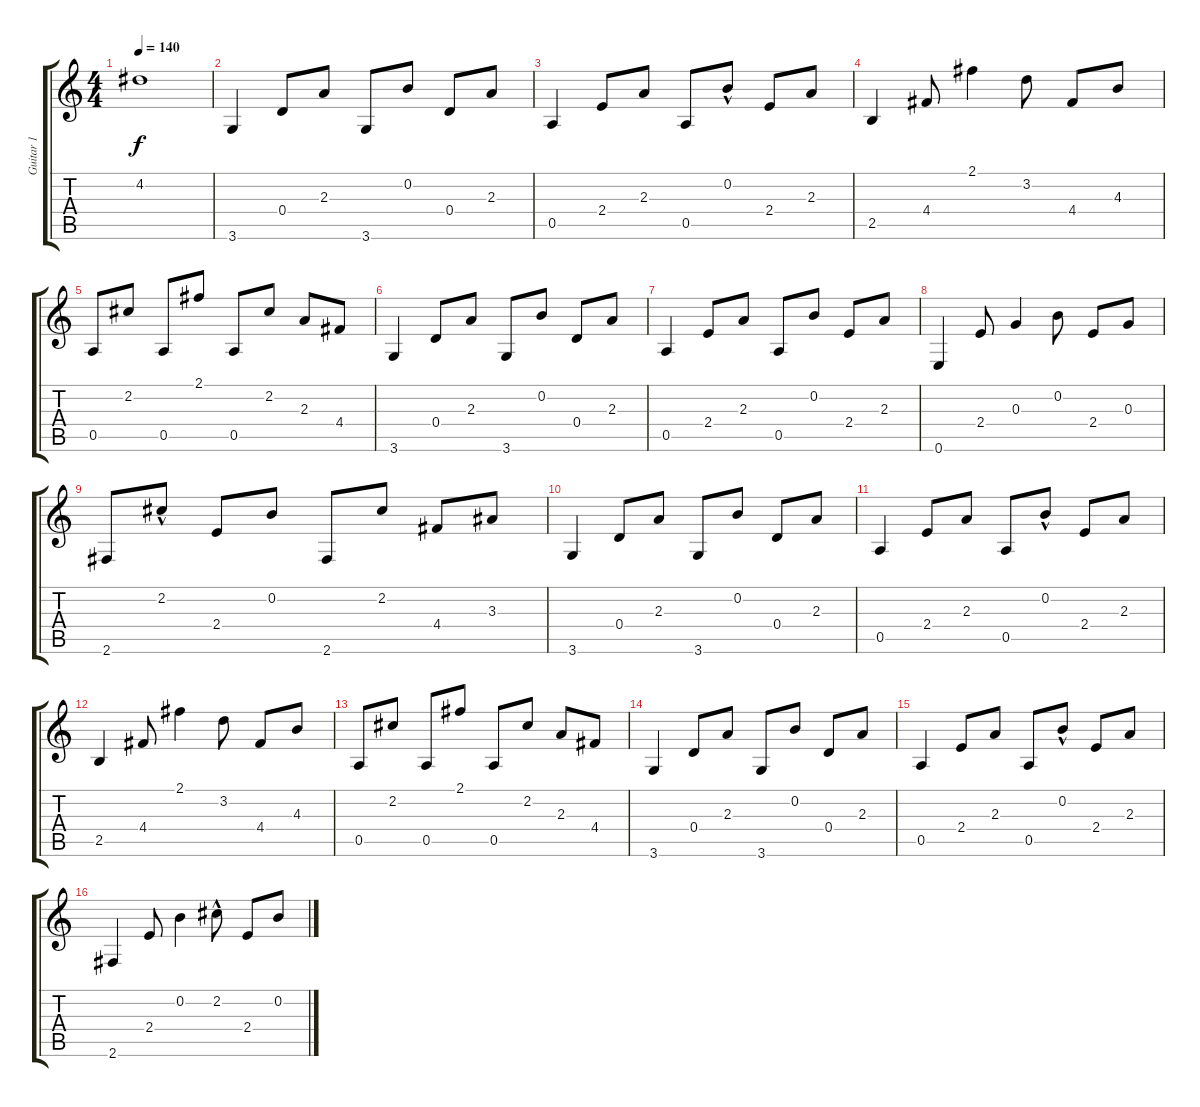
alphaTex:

\track ("Guitar 1" "Guitar 1") {instrument acousticguitarsteel}
\staff {score tabs}
\tuning (E4 B3 G3 D3 A2 E2) {hide}
\ts (4 4)
\tempo 140
\clef g2
\ks c
4.2.1{dy f} |
3.6.4 0.4.8 2.3.8 3.6.8 0.2.8 0.4.8 2.3.8 |
0.5.4 2.4.8 2.3.8 0.5.8 0.2{hac}.8 2.4.8 2.3.8 |
2.5.4 4.4.8 2.1.4 3.2.8 4.4.8 4.3.8 |
0.5.8 2.2.8 0.5.8 2.1.8 0.5.8 2.2.8 2.3.8 4.4.8 |
3.6.4 0.4.8 2.3.8 3.6.8 0.2.8 0.4.8 2.3.8 |
0.5.4 2.4.8 2.3.8 0.5.8 0.2.8 2.4.8 2.3.8 |
0.6.4 2.4.8 0.3.4 0.2.8 2.4.8 0.3.8 |
2.6.8 2.2{hac}.8 2.4.8 0.2.8 2.6.8 2.2.8 4.4.8 3.3.8 |
3.6.4 0.4.8 2.3.8 3.6.8 0.2.8 0.4.8 2.3.8 |
0.5.4 2.4.8 2.3.8 0.5.8 0.2{hac}.8 2.4.8 2.3.8 |
2.5.4 4.4.8 2.1.4 3.2.8 4.4.8 4.3.8 |
0.5.8 2.2.8 0.5.8 2.1.8 0.5.8 2.2.8 2.3.8 4.4.8 |
3.6.4 0.4.8 2.3.8 3.6.8 0.2.8 0.4.8 2.3.8 |
0.5.4 2.4.8 2.3.8 0.5.8 0.2{hac}.8 2.4.8 2.3.8 |
2.6.4 2.4.8 0.2.4 2.2{hac}.8 2.4.8 0.2.8
